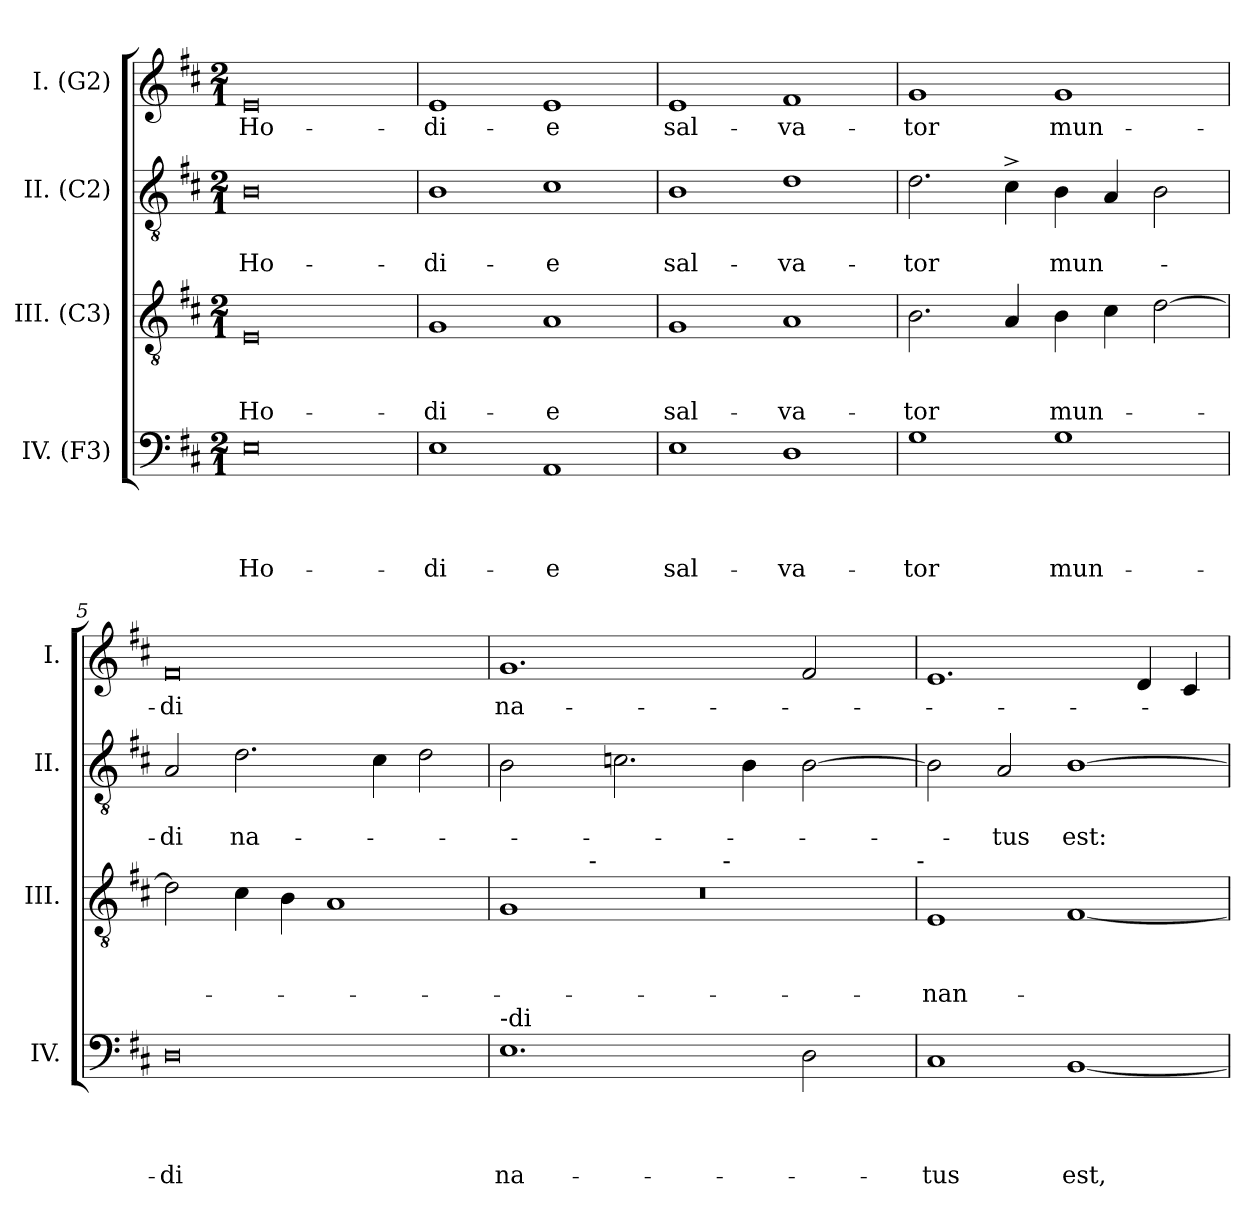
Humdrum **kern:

**kern	**text	**text	**text	**text	**kern	**text	**text	**text	**kern	**text	**text	**kern	**text
*part4	*part4	*part4	*part4	*part4	*part3	*part3	*part3	*part3	*part2	*part2	*part2	*part1	*part1
*staff4	*staff4	*staff4	*staff4	*staff4	*staff3	*staff3	*staff3	*staff3	*staff2	*staff2	*staff2	*staff1	*staff1
*I"IV. (F3)	*	*	*	*	*I"III. (C3)	*	*	*	*I"II. (C2)	*	*	*I"I. (G2)	*
*I'IV.	*	*	*	*	*I'III.	*	*	*	*I'II.	*	*	*I'I.	*
*clefF4	*	*	*	*	*clefGv2	*	*	*	*clefGv2	*	*	*clefG2	*
*k[f#c#]	*	*	*	*	*k[f#c#]	*	*	*	*k[f#c#]	*	*	*k[f#c#]	*
*D:	*	*	*	*	*D:	*	*	*	*D:	*	*	*D:	*
*M2/1	*	*	*	*	*M2/1	*	*	*	*M2/1	*	*	*M2/1	*
=1	=1	=1	=1	=1	=1	=1	=1	=1	=1	=1	=1	=1	=1
!	!	!	!	!LO:LY:b:rj	!	!	!	!LO:LY:b:rj	!	!	!LO:LY:b:rj	!	!LO:LY:b:rj
0E	.	.	.	Ho-	0E	.	.	Ho-	0B	.	Ho-	0e	Ho-
=2	=2	=2	=2	=2	=2	=2	=2	=2	=2	=2	=2	=2	=2
!	!	!	!	!LO:LY:b	!	!	!	!LO:LY:b	!	!	!LO:LY:b	!	!LO:LY:b
1E	.	.	.	-di-	1G	.	.	-di-	1B	.	-di-	1e	-di-
!	!	!	!	!LO:LY:b:rj	!	!	!	!LO:LY:b:rj	!	!	!LO:LY:b:rj	!	!LO:LY:b:rj
1AA	.	.	.	-e	1A	.	.	-e	1c#	.	-e	1e	-e
=3	=3	=3	=3	=3	=3	=3	=3	=3	=3	=3	=3	=3	=3
!	!	!	!	!LO:LY:b	!	!	!	!LO:LY:b	!	!	!LO:LY:b	!	!LO:LY:b
1E	.	.	.	sal-	1G	.	.	sal-	1B	.	sal-	1e	sal-
!	!	!	!	!LO:LY:b	!	!	!	!LO:LY:b	!	!	!LO:LY:b	!	!LO:LY:b
1D	.	.	.	-va-	1A	.	.	-va-	1d	.	-va-	1f#	-va-
=4	=4	=4	=4	=4	=4	=4	=4	=4	=4	=4	=4	=4	=4
!	!	!	!	!LO:LY:b	!	!	!	!LO:LY:b	!	!	!LO:LY:b	!	!LO:LY:b
1G	.	.	.	-tor	2.B\	.	.	-tor	2.d\	.	-tor	1g	-tor
.	.	.	.	.	4A/	.	.	.	4c#^>\	.	.	.	.
!	!	!	!	!LO:LY:b	!	!	!	!LO:LY:b	!	!	!LO:LY:b	!	!LO:LY:b
1G	.	.	.	mun-	4B\	.	.	mun-	4B\	.	mun-	1g	mun-
.	.	.	.	.	4c#\	.	.	.	4A/	.	.	.	.
.	.	.	.	.	[>2d\	.	.	.	2B\	.	.	.	.
=5	=5	=5	=5	=5	=5	=5	=5	=5	=5	=5	=5	=5	=5
!	!	!	!	!LO:LY:b:rj	!	!	!	!	!	!	!LO:LY:b	!	!LO:LY:b:rj
0D	.	.	.	-di	2d\]	.	.	.	2A/	.	-di	0f#	-di
!	!	!	!	!	!	!	!	!	!	!	!LO:LY:b	!	!
.	.	.	.	.	4c#\	.	.	.	2.d\	.	na-	.	.
.	.	.	.	.	4B\	.	.	.	.	.	.	.	.
.	.	.	.	.	1A	.	.	.	.	.	.	.	.
.	.	.	.	.	.	.	.	.	4c#\	.	.	.	.
.	.	.	.	.	.	.	.	.	2d\	.	.	.	.
!!LO:LB:g=z
=6	=6	=6	=6	=6	=6	=6	=6	=6	=6	=6	=6	=6	=6
*	*	*	*	*	*^	*	*	*	*	*	*	*	*
*	*	*	*	*	*	*^	*	*	*	*	*	*	*	*
!LO:TX:a:t=-di	!	!	!	!	!	!	!	!	!	!	!	!	!	!	!
!	!	!	!	!LO:LY:b	!	!	!LO:N:vis=1	!	!	!	!	!	!	!	!LO:LY:b
1.E	.	.	.	na-	4ryy	1G	0r	.	.	.	2B\	.	.	1.g	na-
.	.	.	.	.	8ryy	.	.	.	.	.	.	.	.	.	.
.	.	.	.	.	32ryy	.	.	.	.	.	.	.	.	.	.
!	!	!	!	!	!LO:TX:a:t=-	!	!	!	!	!	!	!	!	!	!
.	.	.	.	.	1ryy	.	.	.	.	.	.	.	.	.	.
.	.	.	.	.	.	.	.	.	.	.	2.c\	.	.	.	.
.	.	.	.	.	.	8.ryy	.	.	.	.	.	.	.	.	.
!	!	!	!	!	!	!LO:TX:a:t=-	!	!	!	!	!	!	!	!	!
.	.	.	.	.	.	2ryy	.	.	.	.	.	.	.	.	.
.	.	.	.	.	.	.	.	.	.	.	4B\	.	.	.	.
.	.	.	.	.	2ryy	.	.	.	.	.	.	.	.	.	.
2D\	.	.	.	.	.	.	.	.	.	.	[>2B\	.	.	2f#/	.
.	.	.	.	.	.	4ryy	.	.	.	.	.	.	.	.	.
.	.	.	.	.	16.ryy	.	.	.	.	.	.	.	.	.	.
.	.	.	.	.	.	16ryy	.	.	.	.	.	.	.	.	.
*	*	*	*	*	*	*v	*v	*	*	*	*	*	*	*	*
!	!	!	!	!	!	!LO:TX:a:t=-	!	!	!	!	!	!	!	!
=7	=7	=7	=7	=7	=7	=7	=7	=7	=7	=7	=7	=7	=7	=7
!	!	!	!	!LO:LY:b	!	!	!	!	!LO:LY:b	!	!	!	!	!
*	*	*	*	*	*v	*v	*	*	*	*	*	*	*	*
1C#	.	.	.	-tus	1E	.	.	-nan-	2B\]	.	.	1.e	.
!	!	!	!	!	!	!	!	!	!	!	!LO:LY:b	!	!
.	.	.	.	.	.	.	.	.	2A/	.	-tus	.	.
!	!	!	!	!LO:LY:b	!	!	!	!	!	!	!LO:LY:b	!	!
[<1BB	.	.	.	est,	[<1F#	.	.	.	[>1B	.	est:	.	.
.	.	.	.	.	.	.	.	.	.	.	.	4d/	.
.	.	.	.	.	.	.	.	.	.	.	.	4c#/	.
=	=	=	=	=	=	=	=	=	=	=	=	=	=
*-	*-	*-	*-	*-	*-	*-	*-	*-	*-	*-	*-	*-	*-
